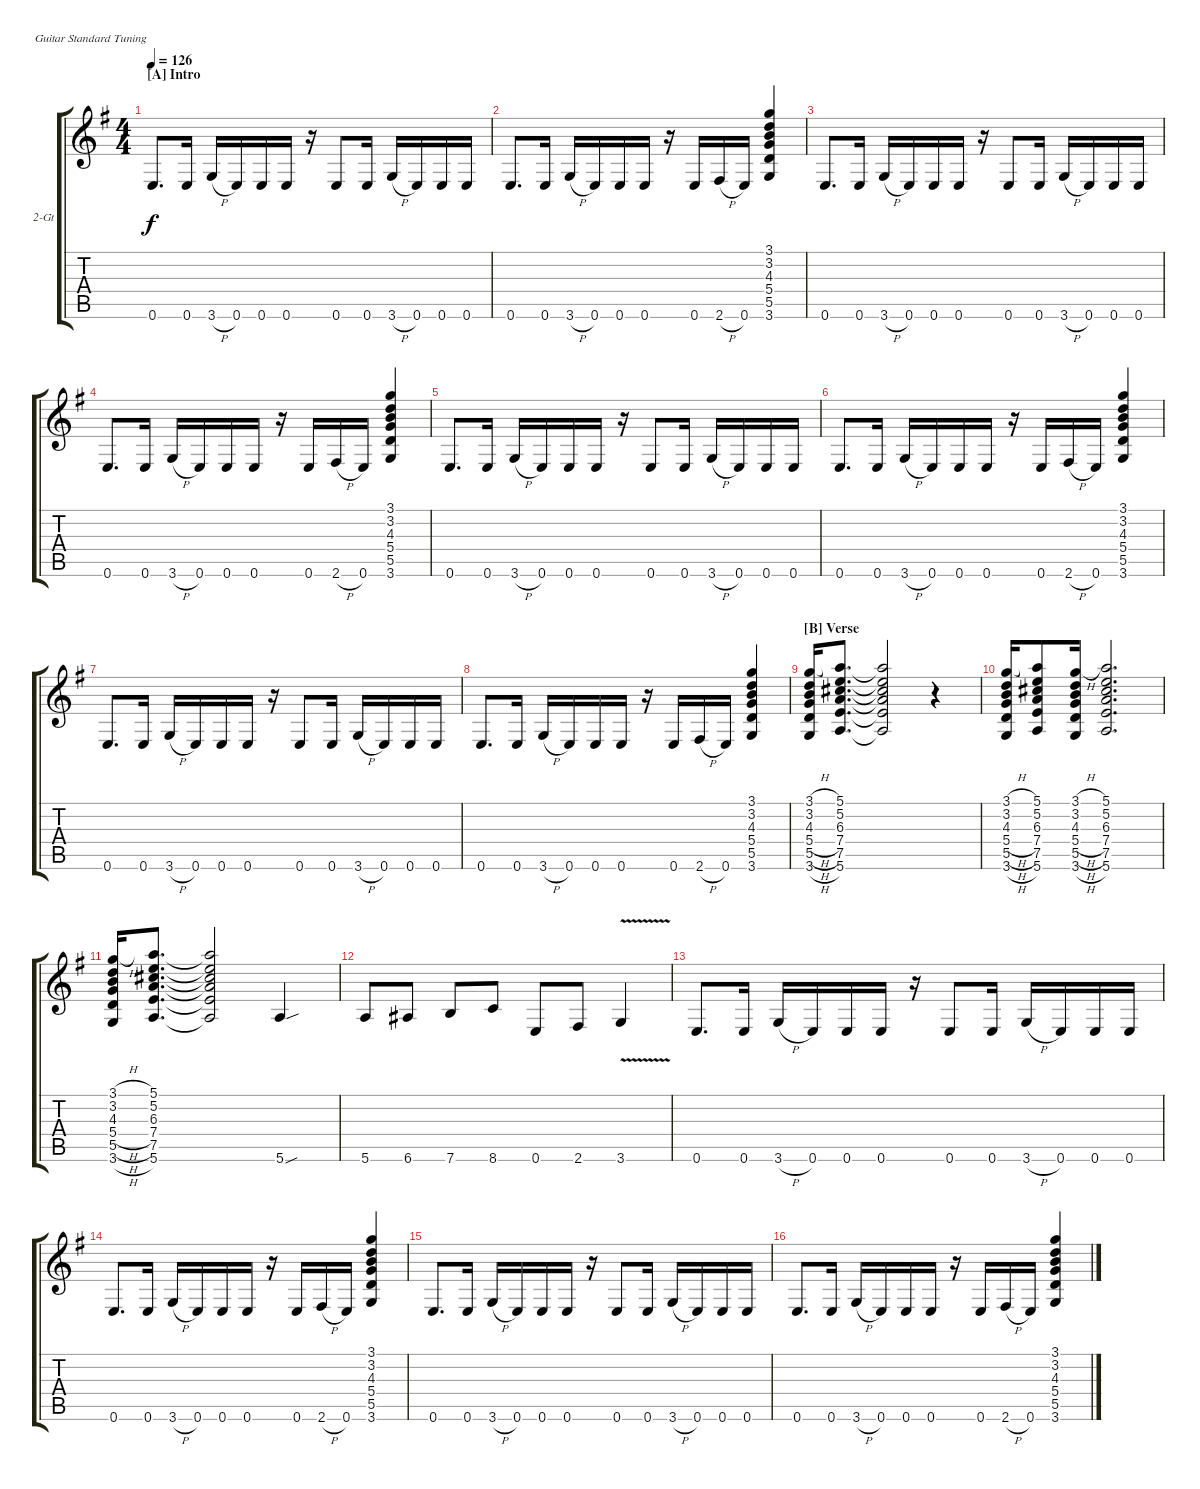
\defaultSystemsLayout 4
\bracketExtendMode groupsimilarinstruments
\firstSystemTrackNameOrientation horizontal
\otherSystemsTrackNameOrientation horizontal
\track ("Guitar 2" "2-Gt") {instrument distortionguitar}
\staff {score tabs}
\tuning (E4 B3 G3 D3 A2 E2)
\ts (4 4)
\section ("A" "Intro")
\tempo 126
\clef g2
\scale
1.08575
\ks g
0.6.8{d dy f instrument distortionguitar} 0.6.16 3.6{h}.16 0.6.16 0.6.16 0.6.16 r.16 0.6.8 0.6.16 3.6{h}.16 0.6.16 0.6.16 0.6.16 |
\scale
0.91425 0.6.8{d} 0.6.16 3.6{h}.16 0.6.16 0.6.16 0.6.16 r.16 0.6.16 2.6{h}.16 0.6.16 (3.6 5.5 5.4 4.3 3.2 3.1).4 |
\scale
1.05549 0.6.8{d} 0.6.16 3.6{h}.16 0.6.16 0.6.16 0.6.16 r.16 0.6.8 0.6.16 3.6{h}.16 0.6.16 0.6.16 0.6.16 |
\scale
0.944515 0.6.8{d} 0.6.16 3.6{h}.16 0.6.16 0.6.16 0.6.16 r.16 0.6.16 2.6{h}.16 0.6.16 (3.6 5.5 5.4 4.3 3.2 3.1).4 |
\scale
1.05549 0.6.8{d} 0.6.16 3.6{h}.16 0.6.16 0.6.16 0.6.16 r.16 0.6.8 0.6.16 3.6{h}.16 0.6.16 0.6.16 0.6.16 |
\scale
0.944515 0.6.8{d} 0.6.16 3.6{h}.16 0.6.16 0.6.16 0.6.16 r.16 0.6.16 2.6{h}.16 0.6.16 (3.6 5.5 5.4 4.3 3.2 3.1).4 |
\scale
1.05549 0.6.8{d} 0.6.16 3.6{h}.16 0.6.16 0.6.16 0.6.16 r.16 0.6.8 0.6.16 3.6{h}.16 0.6.16 0.6.16 0.6.16 |
\scale
0.944515 0.6.8{d} 0.6.16 3.6{h}.16 0.6.16 0.6.16 0.6.16 r.16 0.6.16 2.6{h}.16 0.6.16 (3.6 5.5 5.4 4.3 3.2 3.1).4 |
\section ("B" "Verse")
\scale
1.05549 (3.6{h} 5.5{h} 5.4{h} 4.3{h} 3.2{h} 3.1{h}).16 (5.6 7.5 7.4 6.3 5.2 5.1).8{d} (5.6{t} 7.5{t} 7.4{t} 6.3{t} 5.2{t} 5.1{t}).2 r.4 |
\scale
0.944515 (3.6{h} 5.5{h} 5.4{h} 4.3{h} 3.2{h} 3.1{h}).16 (5.6 7.5 7.4 6.3 5.2 5.1).8 (3.6{h} 5.5{h} 5.4{h} 4.3{h} 3.2{h} 3.1{h}).16 (5.6 7.5 7.4 6.3 5.2 5.1).2{d} |
\scale
1.05549 (3.6{h} 5.5{h} 5.4{h} 4.3{h} 3.2{h} 3.1{h}).16 (5.6 7.5 7.4 6.3 5.2 5.1).8{d} (5.6{t} 7.5{t} 7.4{t} 6.3{t} 5.2{t} 5.1{t}).2 5.6{sou}.4 |
\scale
0.944515 5.6.8 6.6.8 7.6.8 8.6.8 0.6.8 2.6.8 3.6{v}.4 |
\scale
1.05549 0.6.8{d} 0.6.16 3.6{h}.16 0.6.16 0.6.16 0.6.16 r.16 0.6.8 0.6.16 3.6{h}.16 0.6.16 0.6.16 0.6.16 |
\scale
0.944515 0.6.8{d} 0.6.16 3.6{h}.16 0.6.16 0.6.16 0.6.16 r.16 0.6.16 2.6{h}.16 0.6.16 (3.6 5.5 5.4 4.3 3.2 3.1).4 |
\scale
1.05549 0.6.8{d} 0.6.16 3.6{h}.16 0.6.16 0.6.16 0.6.16 r.16 0.6.8 0.6.16 3.6{h}.16 0.6.16 0.6.16 0.6.16 |
\scale
0.944515 0.6.8{d} 0.6.16 3.6{h}.16 0.6.16 0.6.16 0.6.16 r.16 0.6.16 2.6{h}.16 0.6.16 (3.6 5.5 5.4 4.3 3.2 3.1).4
